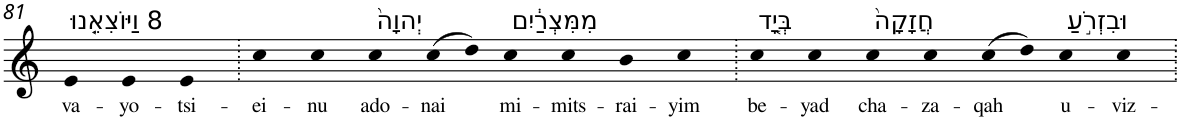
**kern	**text
*part1	*part1
*staff1	*staff1
*I"Piano	*
*I'Pno	*
!!LO:PB:g=z
*clefG2	*
*k[]	*
=81	=81
!LO:TX:a:t=8 וַיּוֹצִאֵ֤נוּ	!
!	!LO:LY:b
4e	va-
!	!LO:LY:b
4e	-yo-
!	!LO:LY:b
4e	-tsi-
=82.	=82.
!	!LO:LY:b
4cc	-ei-
!	!LO:LY:b
4cc	-nu
!LO:TX:a:t=יְהוָה֙	!
!	!LO:LY:b
4cc	ado-
!	!LO:LY:b
(8cc	-nai
8dd)	.
!LO:TX:a:t=מִמִּצְרַ֔יִם	!
!	!LO:LY:b
4cc	mi-
!	!LO:LY:b
4cc	-mits-
!	!LO:LY:b
4b	-rai-
!	!LO:LY:b
4cc	-yim
=83.	=83.
!LO:TX:a:t=בְּיָ֤ד	!
!	!LO:LY:b
4cc	be-
!	!LO:LY:b
4cc	-yad
!LO:TX:a:t=חֲזָקָה֙	!
!	!LO:LY:b
4cc	cha-
!	!LO:LY:b
4cc	-za-
!	!LO:LY:b
(8cc	-qah
8dd)	.
!LO:TX:a:t=וּבִזְרֹ֣עַ	!
!	!LO:LY:b
4cc	u-
!	!LO:LY:b
4cc	-viz-
=.	=.
*-	*-
